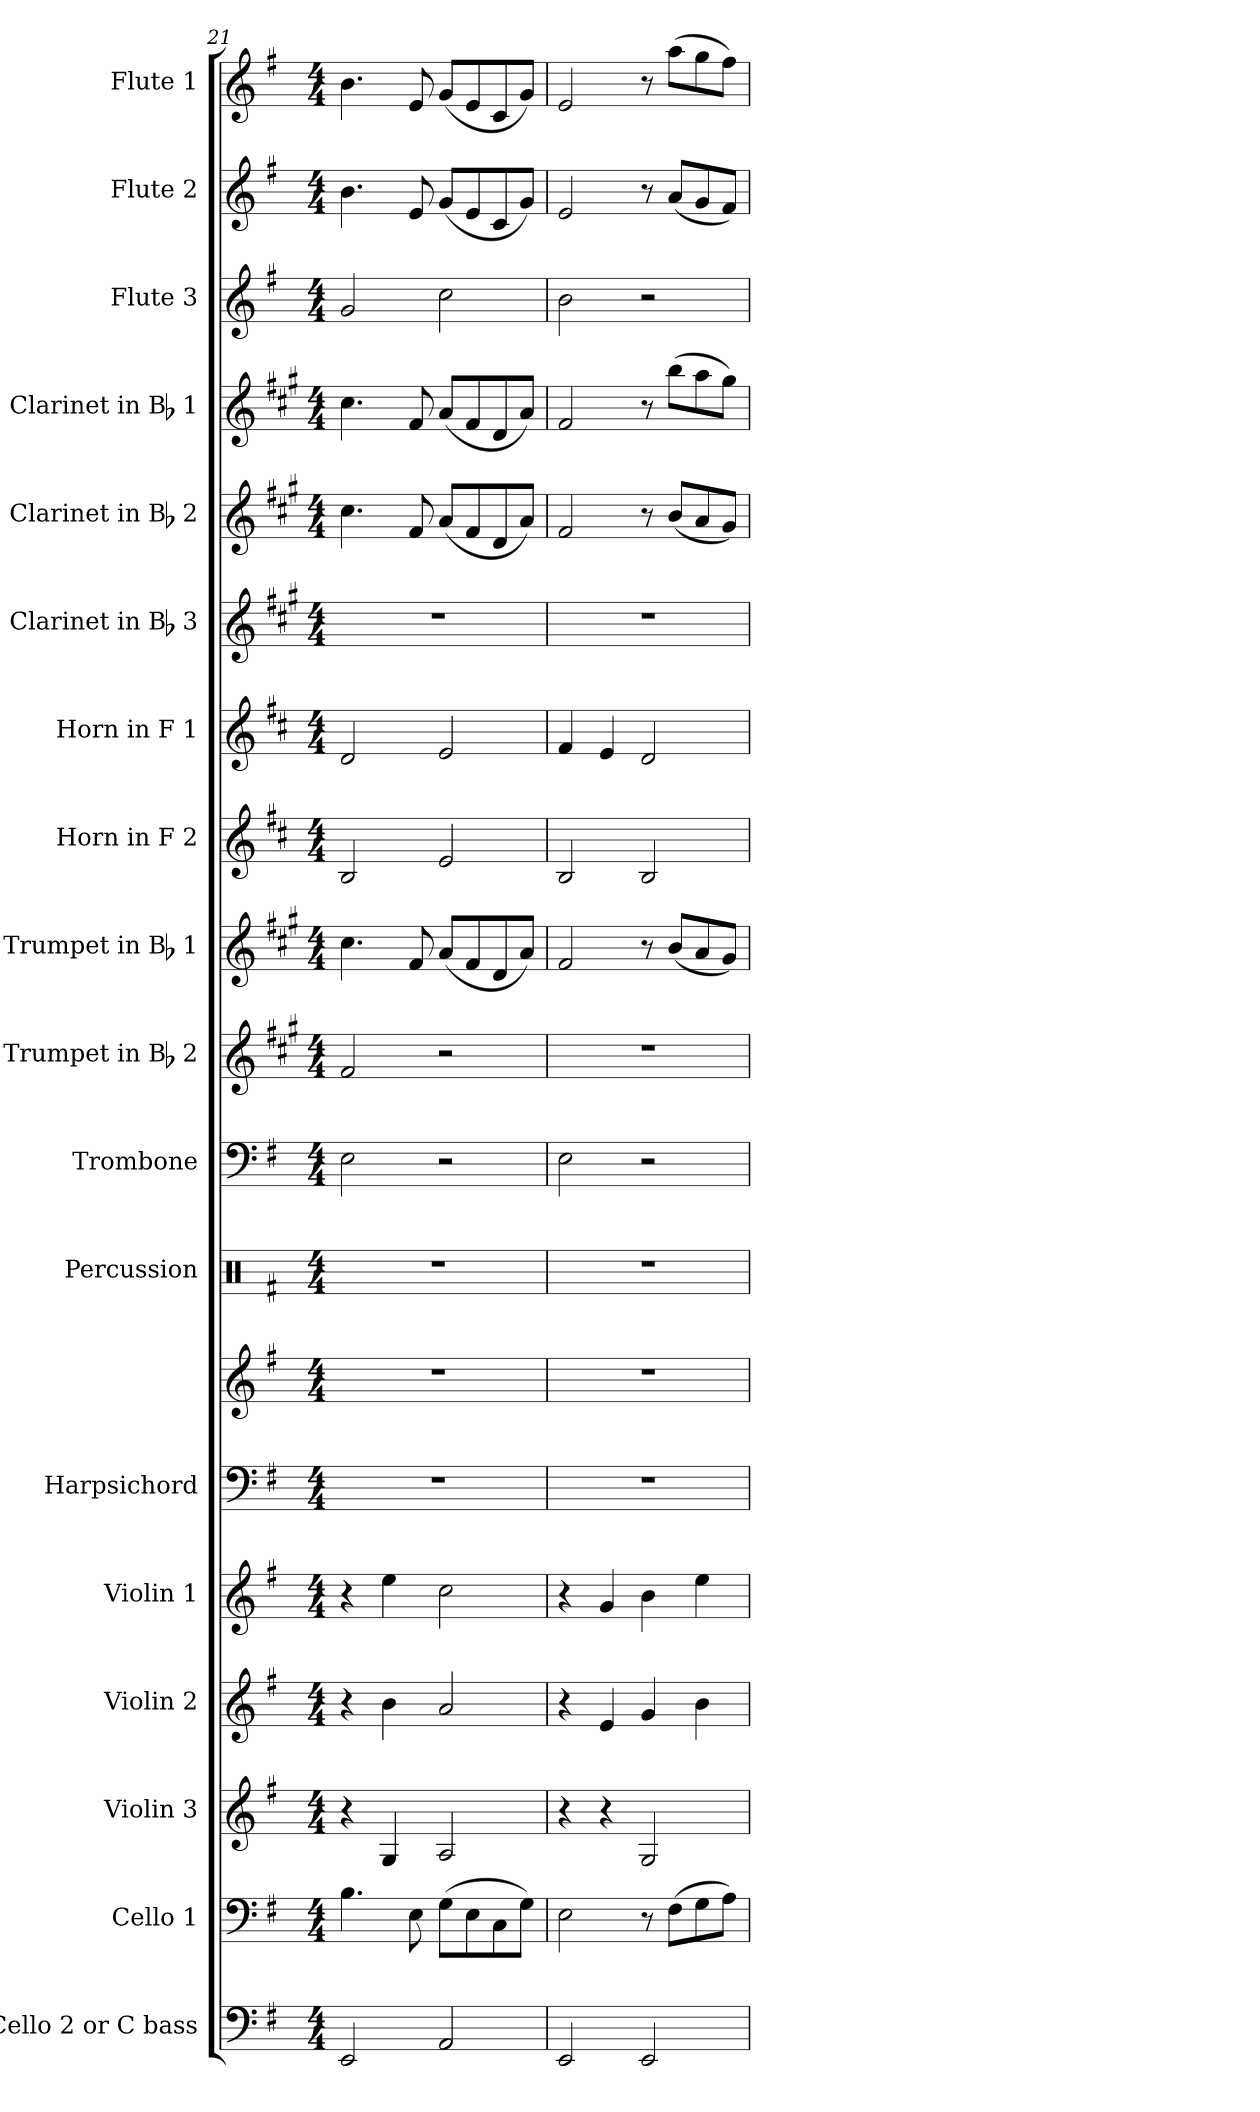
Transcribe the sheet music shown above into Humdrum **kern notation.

**kern	**kern	**kern	**kern	**kern	**kern	**kern	**kern	**kern	**kern	**kern	**kern	**kern	**kern	**kern	**kern	**kern	**kern	**kern
*part18	*part17	*part16	*part15	*part14	*part13	*part13	*part12	*part11	*part10	*part9	*part8	*part7	*part6	*part5	*part4	*part3	*part2	*part1
*staff19	*staff18	*staff17	*staff16	*staff15	*staff14	*staff13	*staff12	*staff11	*staff10	*staff9	*staff8	*staff7	*staff6	*staff5	*staff4	*staff3	*staff2	*staff1
*I"Cello 2 or C bass	*I"Cello 1	*I"Violin 3	*I"Violin 2	*I"Violin 1	*I"Harpsichord	*	*I"Percussion	*I"Trombone	*I"Trumpet in Bb 2	*I"Trumpet in Bb 1	*I"Horn in F 2	*I"Horn in F 1	*I"Clarinet in Bb 3	*I"Clarinet in Bb 2	*I"Clarinet in Bb 1	*I"Flute 3	*I"Flute 2	*I"Flute 1
*	*	*I'Vln. 3	*I'Vln. 2	*I'Vln. 1	*I'Hpschd.	*	*I'Perc.	*I'Tbn.	*	*	*I'Hn. 2	*I'Hn. 1	*	*	*	*I'Fl. 3	*I'Fl. 2	*I'Fl. 1
*clefF4	*clefF4	*clefG2	*clefG2	*clefG2	*clefF4	*clefG2	*clefX	*clefF4	*clefG2	*clefG2	*clefG2	*clefG2	*clefG2	*clefG2	*clefG2	*clefG2	*clefG2	*clefG2
*	*	*	*	*	*	*	*	*	*ITrd1c2	*ITrd1c2	*ITrd4c7	*ITrd4c7	*ITrd1c2	*ITrd1c2	*ITrd1c2	*	*	*
*k[f#]	*k[f#]	*k[f#]	*k[f#]	*k[f#]	*k[f#]	*k[f#]	*k[f#]	*k[f#]	*k[f#]	*k[f#]	*k[f#]	*k[f#]	*k[f#]	*k[f#]	*k[f#]	*k[f#]	*k[f#]	*k[f#]
*e:	*e:	*e:	*e:	*e:	*e:	*e:	*e:	*e:	*e:	*e:	*e:	*e:	*e:	*e:	*e:	*e:	*e:	*e:
*M4/4	*M4/4	*M4/4	*M4/4	*M4/4	*M4/4	*M4/4	*M4/4	*M4/4	*M4/4	*M4/4	*M4/4	*M4/4	*M4/4	*M4/4	*M4/4	*M4/4	*M4/4	*M4/4
=21	=21	=21	=21	=21	=21	=21	=21	=21	=21	=21	=21	=21	=21	=21	=21	=21	=21	=21
2EE/	4.B\	4r	4r	4r	1r	1r	1r	2E\	2e/	4.b\	2E/	2G/	1r	4.b\	4.b\	2g/	4.b\	4.b\
.	.	4G/	4b\	4ee\	.	.	.	.	.	.	.	.	.	.	.	.	.	.
.	8E\	.	.	.	.	.	.	.	.	8e/	.	.	.	8e/	8e/	.	8e/	8e/
2AA/	(>8G\L	2A/	2a/	2cc\	.	.	.	2r	2r	(8g/L	2A/	2A/	.	(8g/L	(8g/L	2cc\	(8g/L	(8g/L
.	8E\	.	.	.	.	.	.	.	.	8e/	.	.	.	8e/	8e/	.	8e/	8e/
.	8C\	.	.	.	.	.	.	.	.	8c/	.	.	.	8c/	8c/	.	8c/	8c/
.	8G\J)	.	.	.	.	.	.	.	.	8g/J)	.	.	.	8g/J)	8g/J)	.	8g/J)	8g/J)
!!LO:PB:g=z
=22	=22	=22	=22	=22	=22	=22	=22	=22	=22	=22	=22	=22	=22	=22	=22	=22	=22	=22
2EE/	2E\	4r	4r	4r	1r	1r	1r	2E\	1r	2e/	2E/	4B/	1r	2e/	2e/	2b\	2e/	2e/
.	.	4r	4e/	4g/	.	.	.	.	.	.	.	4A/	.	.	.	.	.	.
2EE/	8r	2G/	4g/	4b\	.	.	.	2r	.	8r	2E/	2G/	.	8r	8r	2r	8r	8r
.	(>8F#\L	.	.	.	.	.	.	.	.	(8a/L	.	.	.	(8a/L	(>8aa\L	.	(8a/L	(>8aa\L
.	8G\	.	4b\	4ee\	.	.	.	.	.	8g/	.	.	.	8g/	8gg\	.	8g/	8gg\
.	8A\J)	.	.	.	.	.	.	.	.	8f#/J)	.	.	.	8f#/J)	8ff#\J)	.	8f#/J)	8ff#\J)
=	=	=	=	=	=	=	=	=	=	=	=	=	=	=	=	=	=	=
*-	*-	*-	*-	*-	*-	*-	*-	*-	*-	*-	*-	*-	*-	*-	*-	*-	*-	*-
